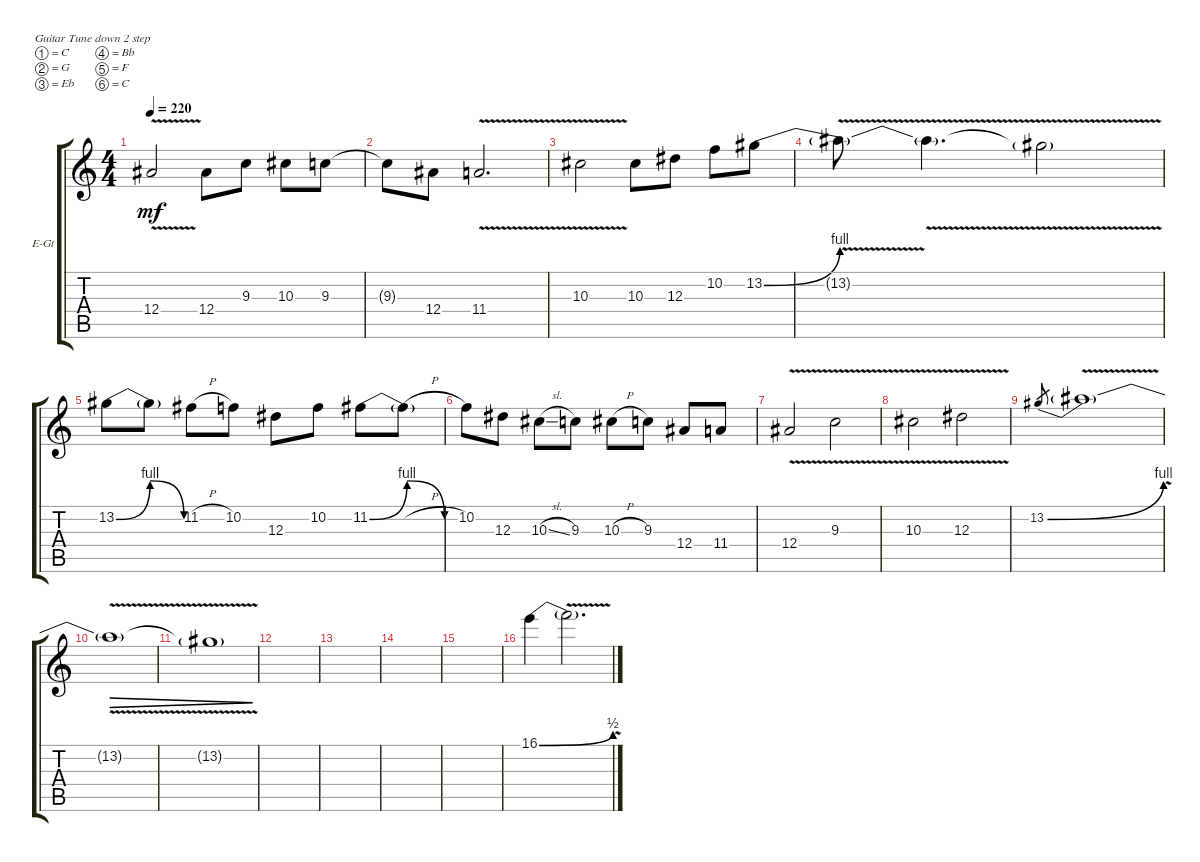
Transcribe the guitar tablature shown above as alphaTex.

\defaultSystemsLayout 4
\bracketExtendMode groupsimilarinstruments
\firstSystemTrackNameOrientation horizontal
\otherSystemsTrackNameOrientation horizontal
\track ("Electric Guitar 2" "E-Gt") {instrument distortionguitar}
\staff {score tabs}
\tuning (C4 G3 Eb3 Bb2 F2 C2)
\ts (4 4)
\tempo 220
\clef g2
\ks c
12.4{v}.2{dy mf} 12.4.8 9.3.8 10.3.8 9.3.8 |
9.3{t}.8 12.4.8 11.4{v}.2{d} |
10.3{v}.2 10.3.8 12.3.8 10.2.8 13.2{be (bend 0 0 60 4)}.8 |
13.2{v t}.8 13.2{v t}.4{d} 13.2{v t}.2 |
13.2{be (bendrelease 0 0 18.599999999999998 4 41.4 4 59.4 0)}.8 13.2{t}.8 11.2{h}.8 10.2.8 12.3.8 10.2.8 11.2{be (bendrelease 0 0 18.599999999999998 4 38.4 4 59.4 0)}.8 11.2{h t}.8 |
10.2.8 12.3.8 10.3{sl}.8 9.3.8 10.3{h}.8 9.3.8 12.4.8 11.4.8 |
12.4{v}.2 9.3{v}.2 |
10.3{v}.2 12.3{v}.2 |
13.2{be (bend 0 0 15 4)}.8{gr} 13.2{v t}.1 |
13.2{v t}.1{dec} |
13.2{v t}.1{dec} |
|
|
|
|
16.1{be (bend 0 0 60 2)}.4 16.1{v t}.2{d}
